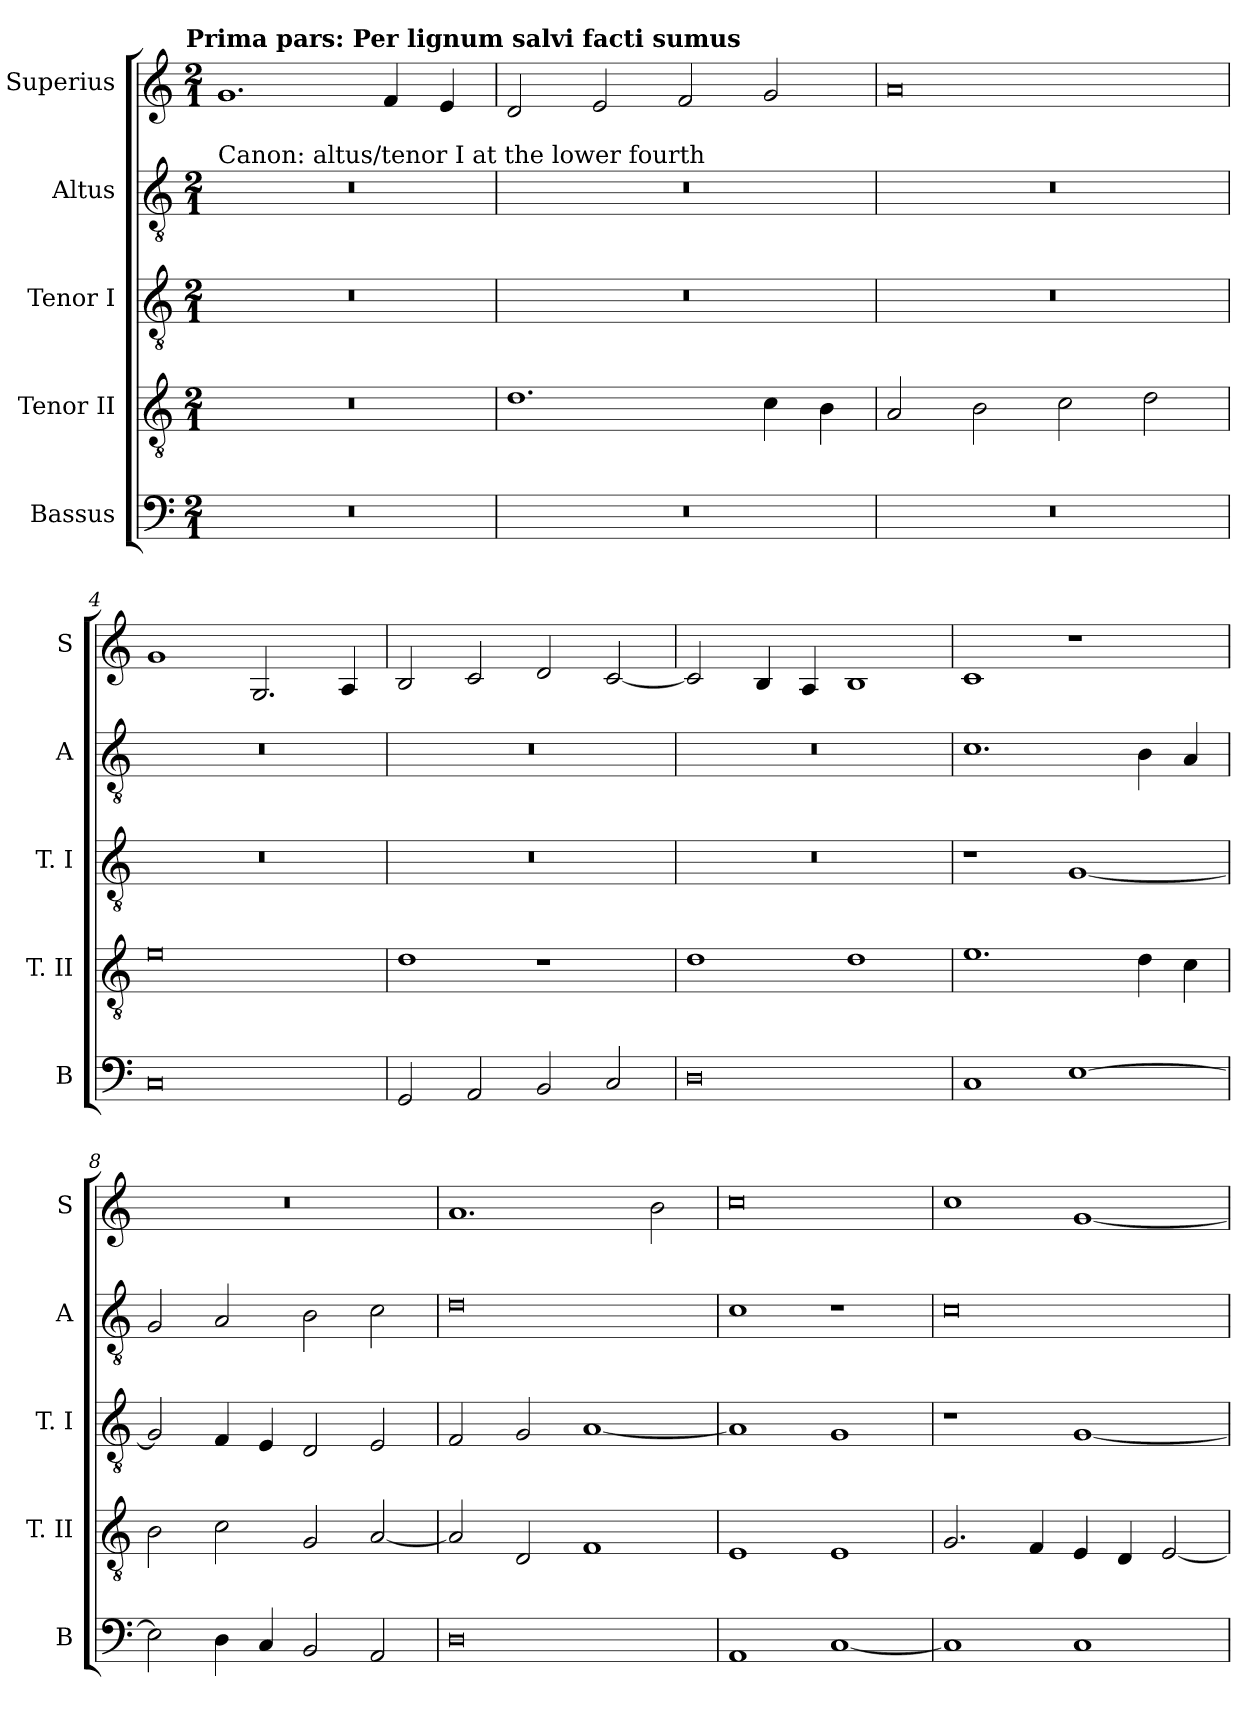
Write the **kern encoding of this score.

**kern	**kern	**kern	**kern	**kern
*part5	*part4	*part3	*part2	*part1
*staff5	*staff4	*staff3	*staff2	*staff1
*I"Bassus	*I"Tenor II	*I"Tenor I	*I"Altus	*I"Superius
*I'B	*I'T. II	*I'T. I	*I'A	*I'S
*clefF4	*clefGv2	*clefGv2	*clefGv2	*clefG2
*k[]	*k[]	*k[]	*k[]	*k[]
*C:	*C:	*C:	*C:	*C:
!!LO:TX:omd:t=Prima pars&colon; Per lignum salvi facti sumus
*M2/1	*M2/1	*M2/1	*M2/1	*M2/1
=1	=1	=1	=1	=1
!	!	!	!LO:TX:a:t=Canon&colon; altus/tenor I at the lower fourth	!
0r	0r	0r	0r	1.g
.	.	.	.	4f
.	.	.	.	4e
=2	=2	=2	=2	=2
0r	1.d	0r	0r	2d
.	.	.	.	2e
.	.	.	.	2f
.	4c	.	.	2g
.	4B	.	.	.
=3	=3	=3	=3	=3
0r	2A	0r	0r	0a
.	2B	.	.	.
.	2c	.	.	.
.	2d	.	.	.
=4	=4	=4	=4	=4
0C	0e	0r	0r	1g
.	.	.	.	2.G
.	.	.	.	4A
=5	=5	=5	=5	=5
2GG	1d	0r	0r	2B
2AA	.	.	.	2c
2BB	1r	.	.	2d
2C	.	.	.	[2c
=6	=6	=6	=6	=6
0D	1d	0r	0r	2c]
.	.	.	.	4B
.	.	.	.	4A
.	1d	.	.	1B
=7	=7	=7	=7	=7
1C	1.e	1r	1.c	1c
[1E	.	[1G	.	1r
.	4d	.	4B	.
.	4c	.	4A	.
=8	=8	=8	=8	=8
2E]	2B	2G]	2G	0r
4D	2c	4F	2A	.
4C	.	4E	.	.
2BB	2G	2D	2B	.
2AA	[2A	2E	2c	.
=9	=9	=9	=9	=9
0D	2A]	2F	0d	1.a
.	2D	2G	.	.
.	1F	[1A	.	.
.	.	.	.	2b
=10	=10	=10	=10	=10
1AA	1E	1A]	1c	0cc
[1C	1E	1G	1r	.
=11	=11	=11	=11	=11
1C]	2.G	1r	0c	1cc
.	4F	.	.	.
1C	4E	[1G	.	[1g
.	4D	.	.	.
.	[2E	.	.	.
=	=	=	=	=
*-	*-	*-	*-	*-
